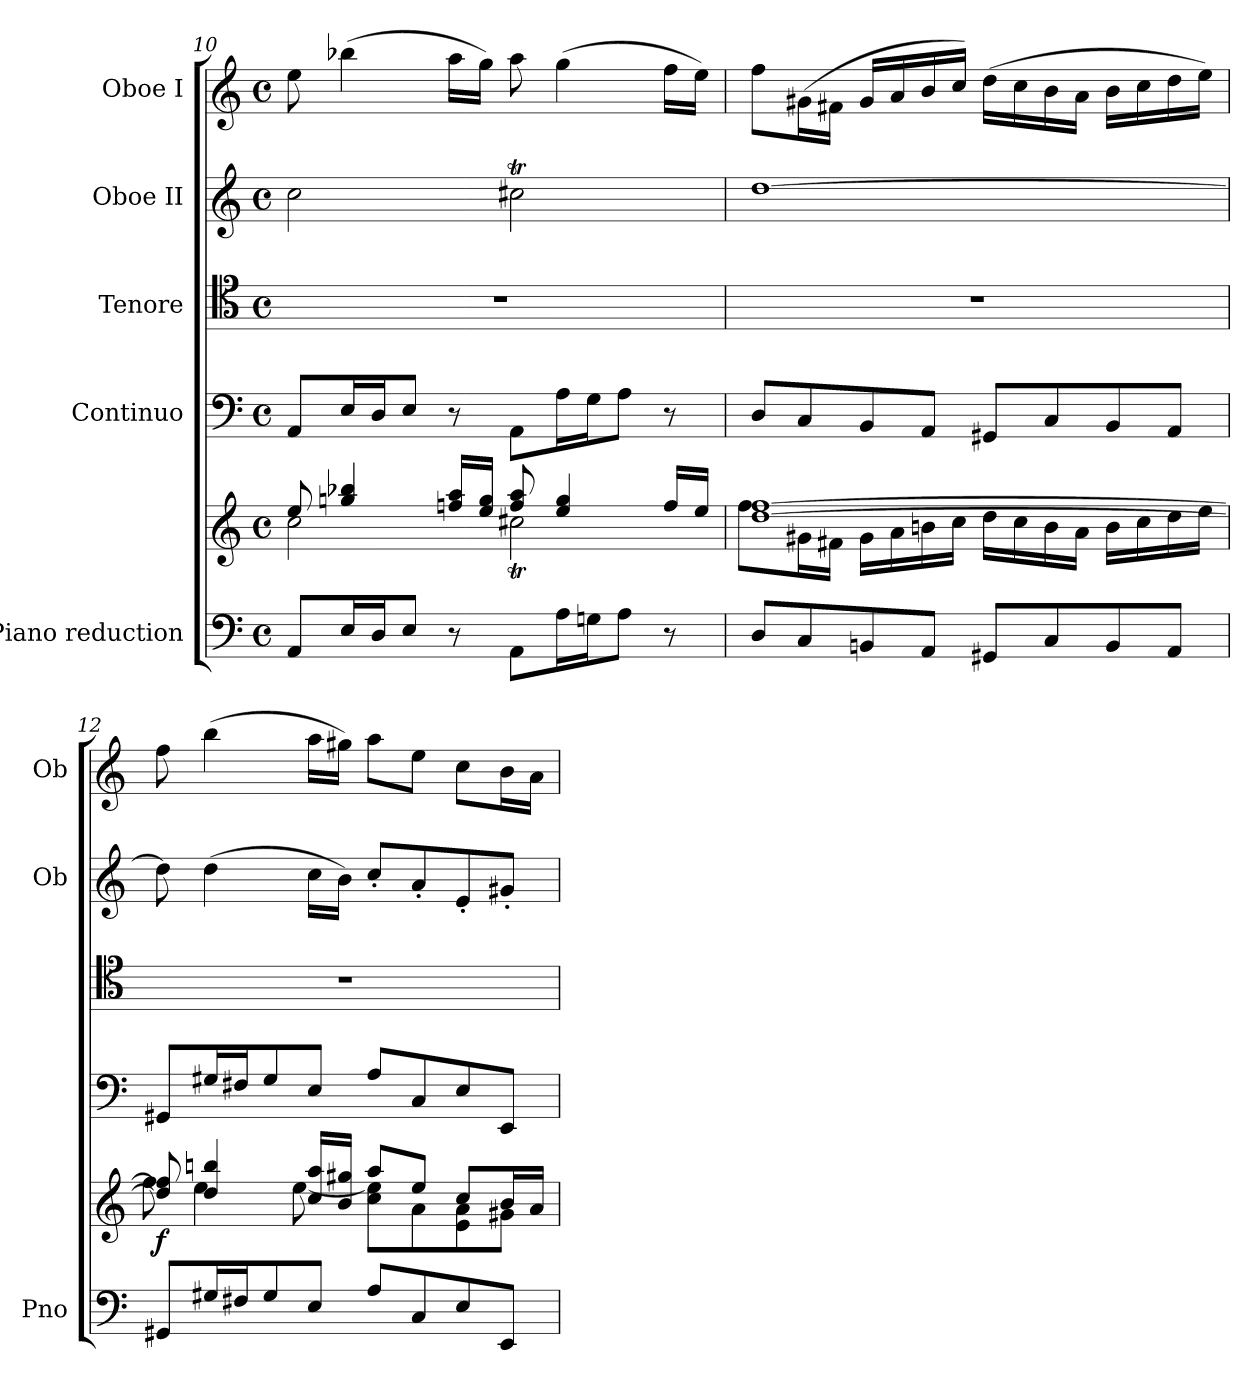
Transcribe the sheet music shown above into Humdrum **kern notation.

**kern	**kern	**dynam	**kern	**kern	**kern	**kern
*part5	*part5	*part5	*part4	*part3	*part2	*part1
*staff6	*staff5	*staff5/6	*staff4	*staff3	*staff2	*staff1
*I"Piano reduction	*	*	*I"Continuo	*I"Tenore	*I"Oboe II	*I"Oboe I
*I'Pno	*	*	*	*	*I'Ob	*I'Ob
!!LO:LB:g=z
*clefF4	*clefG2	*	*clefF4	*clefC4	*clefG2	*clefG2
*k[]	*k[]	*	*k[]	*k[]	*k[]	*k[]
*M4/4	*M4/4	*	*M4/4	*M4/4	*M4/4	*M4/4
*met(c)	*met(c)	*	*met(c)	*met(c)	*met(c)	*met(c)
=10	=10	=10	=10	=10	=10	=10
*	*^	*	*	*	*	*
8AA/L	8ee/	2cc\	.	8AA/L	1r	2cc\	8ee\
16E/L	4ggn/ 4bb-X/	.	.	16E/L	.	.	(>4bb-X\
16D/J	.	.	.	16D/J	.	.	.
8E/J	.	.	.	8E/J	.	.	.
8r	16ffn/ 16aa/LL	.	.	8r	.	.	16aa\LL
.	16ee/ 16gg/JJ	.	.	.	.	.	16gg\JJ)
8AA\L	8ff/ 8aa/	2cc#Xt\	.	8AA\L	.	2cc#Xt\	8aa\
16A\L	4ee/ 4gg/	.	.	16A\L	.	.	(>4gg\
16Gn\J	.	.	.	16G\J	.	.	.
8A\J	.	.	.	8A\J	.	.	.
8r	16ff/LL	.	.	8r	.	.	16ff\LL
.	16ee/JJ	.	.	.	.	.	16ee\JJ)
=11	=11	=11	=11	=11	=11	=11	=11
8D/L	[1dd [1ff	8ff\L	.	8D/L	1r	[1dd	8ff\L
8C/	.	16g#X\L	.	8C/	.	.	(>16g#X\L
.	.	16f#X\JJ	.	.	.	.	16f#X\JJ
8BBn/	.	16g#\LL	.	8BB/	.	.	16g#/LL
.	.	16a\	.	.	.	.	16a/
8AA/J	.	16bn\	.	8AA/J	.	.	16b/
.	.	16cc\JJ	.	.	.	.	16cc/JJ)
8GG#X/L	.	16dd\LL	.	8GG#X/L	.	.	(>16dd\LL
.	.	16cc\	.	.	.	.	16cc\
8C/	.	16b\	.	8C/	.	.	16b\
.	.	16a\JJ	.	.	.	.	16a\JJ
8BB/	.	16b\LL	.	8BB/	.	.	16b\LL
.	.	16cc\	.	.	.	.	16cc\
8AA/J	.	16dd\	.	8AA/J	.	.	16dd\
.	.	16ee\JJ	.	.	.	.	16ee\JJ)
=12	=12	=12	=12	=12	=12	=12	=12
!	!	!	!LO:DY:b	!	!	!	!
8GG#X/L	8dd/] 8ff/]	8ff\	f	8GG#X/L	1r	8dd\]	8ff\
16G#X/L	4dd/ 4bbn/	4ee\	.	16G#X/L	.	(>4dd\	(>4bb\
16F#X/J	.	.	.	16F#X/J	.	.	.
8G#/	.	.	.	8G#/	.	.	.
8E/J	16cc/ 16aa/LL	[8ee\	.	8E/J	.	16cc\LL	16aa\LL
.	16b/ 16gg#X/JJ	.	.	.	.	16b\JJ)	16gg#X\JJ)
8A/L	8aa/L	8cc\ 8ee\]L	.	8A/L	.	8cc'/L	8aa\L
8C/	8ee/J	8a\	.	8C/	.	8a'/	8ee\J
8E/	8cc/L	8e\ 8a\	.	8E/	.	8e'/	8cc\L
8EE/J	16b/L	8g#X\J	.	8EE/J	.	8g#X'/J	16b\L
.	16a/JJ	.	.	.	.	.	16a\JJ
*	*v	*v	*	*	*	*	*
=	=	=	=	=	=	=
*-	*-	*-	*-	*-	*-	*-
